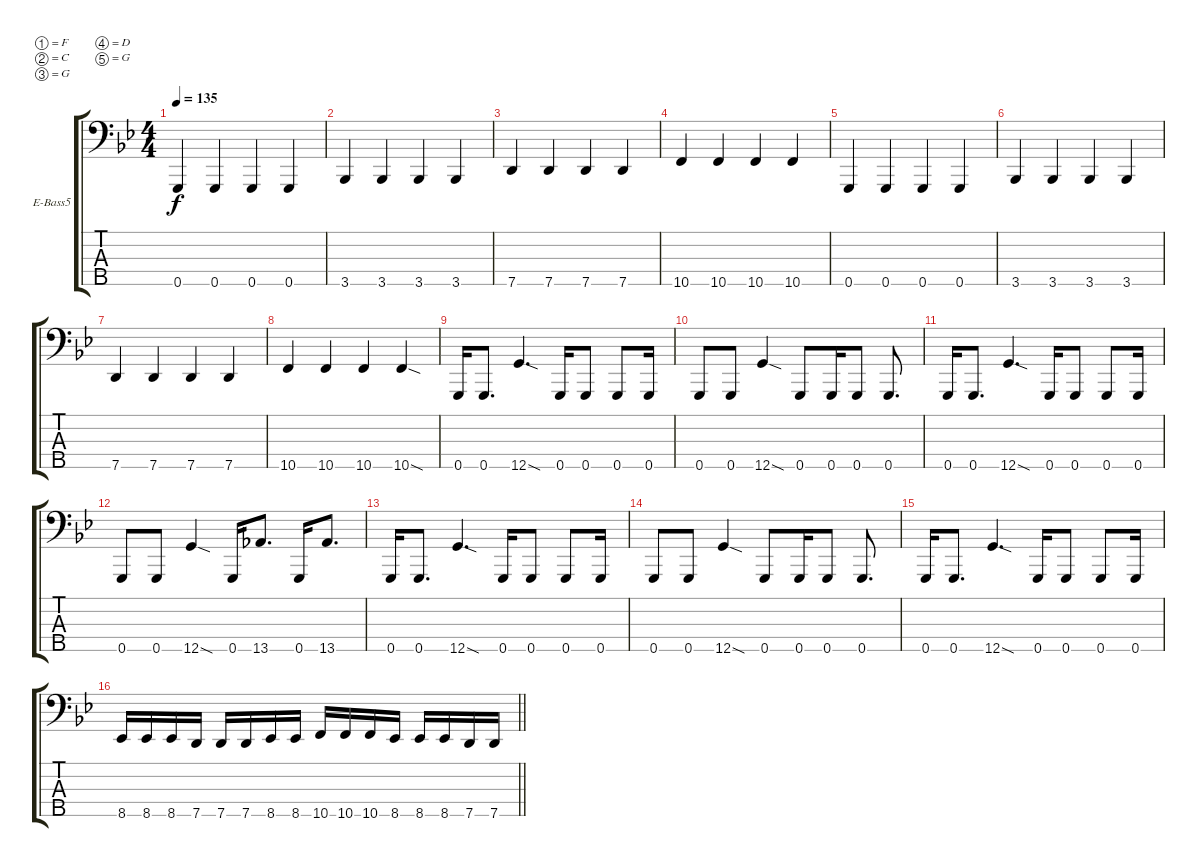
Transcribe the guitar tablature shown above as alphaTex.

\bracketExtendMode groupsimilarinstruments
\firstSystemTrackNameOrientation horizontal
\otherSystemsTrackNameOrientation horizontal
\track ("[D]" "E-Bass5") {instrument electricbassfinger}
\staff {score tabs}
\tuning (F2 C2 G1 D1 G0)
\ts (4 4)
\tempo 135
\clef f4
\ks gminor
0.5.4{dy f} 0.5.4 0.5.4 0.5.4 |
3.5.4 3.5.4 3.5.4 3.5.4 |
7.5.4 7.5.4 7.5.4 7.5.4 |
10.5.4 10.5.4 10.5.4 10.5.4 |
0.5.4 0.5.4 0.5.4 0.5.4 |
3.5.4 3.5.4 3.5.4 3.5.4 |
7.5.4 7.5.4 7.5.4 7.5.4 |
10.5.4 10.5.4 10.5.4 10.5{sod}.4 |
0.5.16 0.5.8{d} 12.5{sod}.4{d} 0.5.16 0.5.8 0.5.8 0.5.16 |
0.5.8 0.5.8 12.5{sod}.4 0.5.8 0.5.16 0.5.8 0.5.8{d} |
0.5.16 0.5.8{d} 12.5{sod}.4{d} 0.5.16 0.5.8 0.5.8 0.5.16 |
0.5.8 0.5.8 12.5{sod}.4 0.5.16 13.5.8{d} 0.5.16 13.5.8{d} |
0.5.16 0.5.8{d} 12.5{sod}.4{d} 0.5.16 0.5.8 0.5.8 0.5.16 |
0.5.8 0.5.8 12.5{sod}.4 0.5.8 0.5.16 0.5.8 0.5.8{d} |
0.5.16 0.5.8{d} 12.5{sod}.4{d} 0.5.16 0.5.8 0.5.8 0.5.16 |
\barLineRight lightlight
8.5.16 8.5.16 8.5.16 7.5.16 7.5.16 7.5.16 8.5.16 8.5.16 10.5.16 10.5.16 10.5.16 8.5.16 8.5.16 8.5.16 7.5.16 7.5.16
